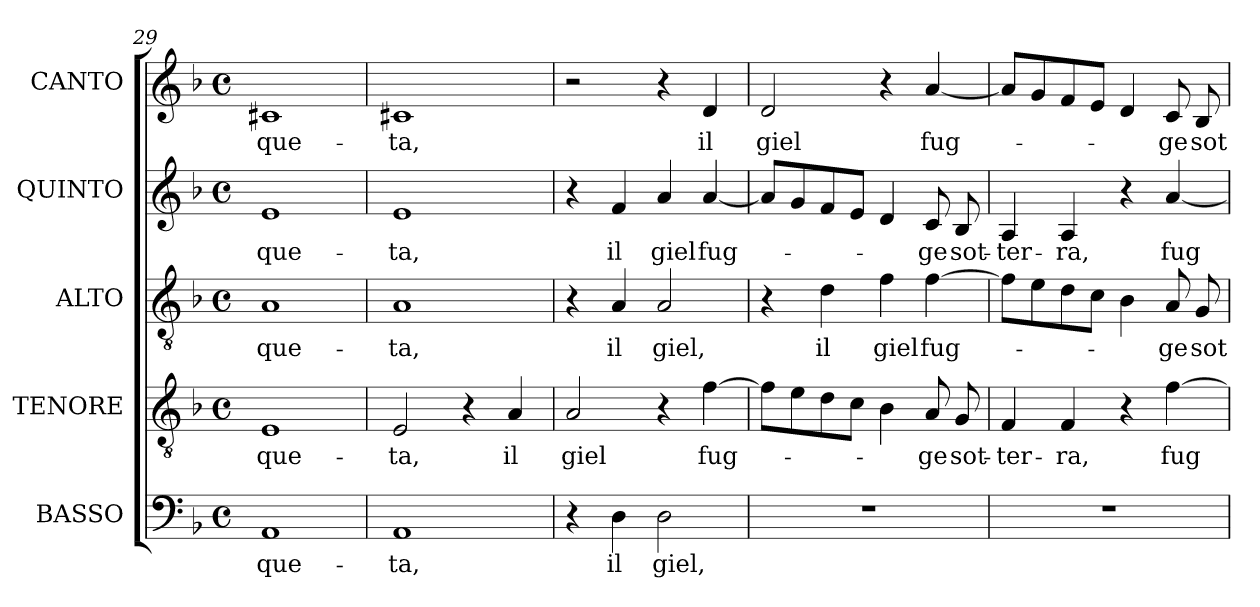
**kern	**text	**kern	**text	**kern	**text	**kern	**text	**kern	**text
*part5	*part5	*part4	*part4	*part3	*part3	*part2	*part2	*part1	*part1
*staff5	*staff5	*staff4	*staff4	*staff3	*staff3	*staff2	*staff2	*staff1	*staff1
*I"BASSO	*	*I"TENORE	*	*I"ALTO	*	*I"QUINTO	*	*I"CANTO	*
*I'B.	*	*I'T.	*	*I'T.	*	*	*	*	*
*clefF4	*	*clefGv2	*	*clefGv2	*	*clefG2	*	*clefG2	*
*	*	*ITrd7c12	*	*ITrd7c12	*	*	*	*	*
*k[b-]	*	*k[b-]	*	*k[b-]	*	*k[b-]	*	*k[b-]	*
*F:	*	*F:	*	*F:	*	*F:	*	*F:	*
*M4/4	*	*M4/4	*	*M4/4	*	*M4/4	*	*M4/4	*
*met(c)	*	*met(c)	*	*met(c)	*	*met(c)	*	*met(c)	*
=29	=29	=29	=29	=29	=29	=29	=29	=29	=29
!	!LO:LY:b:color=#000000	!	!	!	!	!	!	!	!
!	!	!	!LO:LY:b:color=#000000	!	!	!	!	!	!
!	!	!	!	!	!LO:LY:b:color=#000000	!	!	!	!
!	!	!	!	!	!	!	!LO:LY:b:color=#000000	!	!
!	!	!	!	!	!	!	!	!	!LO:LY:b:color=#000000
1AAi	-que-	1EEi	-que-	1AAi	-que-	1ei	-que-	1c#Xi	-que-
=30	=30	=30	=30	=30	=30	=30	=30	=30	=30
!	!LO:LY:b:color=#000000	!	!	!	!	!	!	!	!
!	!	!	!LO:LY:b:color=#000000	!	!	!	!	!	!
!	!	!	!	!	!LO:LY:b:color=#000000	!	!	!	!
!	!	!	!	!	!	!	!LO:LY:b:color=#000000	!	!
!	!	!	!	!	!	!	!	!	!LO:LY:b:color=#000000
1AAi	-ta,	2EEi/	-ta,	1AAi	-ta,	1ei	-ta,	1c#Xi	-ta,
.	.	4r	.	.	.	.	.	.	.
!	!	!	!LO:LY:b:color=#000000	!	!	!	!	!	!
.	.	4AAi/	il	.	.	.	.	.	.
=31	=31	=31	=31	=31	=31	=31	=31	=31	=31
!	!	!	!LO:LY:b:color=#000000	!	!	!	!	!	!
4r	.	2AAi/	giel	4r	.	4r	.	2r	.
!	!LO:LY:b:color=#000000	!	!	!	!	!	!	!	!
!	!	!	!	!	!LO:LY:b:color=#000000	!	!	!	!
!	!	!	!	!	!	!	!LO:LY:b:color=#000000	!	!
4Di\	il	.	.	4AAi/	il	4fi/	il	.	.
!	!LO:LY:b:color=#000000	!	!	!	!	!	!	!	!
!	!	!	!	!	!LO:LY:b:color=#000000	!	!	!	!
!	!	!	!	!	!	!	!LO:LY:b:color=#000000	!	!
2Di\	giel,	4r	.	2AAi/	giel,	4ai/	giel	4r	.
!	!	!	!LO:LY:b:color=#000000	!	!	!	!	!	!
!	!	!	!	!	!	!	!LO:LY:b:color=#000000	!	!
!	!	!	!	!	!	!	!	!	!LO:LY:b:color=#000000
.	.	[>4Fi\	fug-	.	.	[<4ai/	fug-	4di/	il
=32	=32	=32	=32	=32	=32	=32	=32	=32	=32
!	!	!	!	!	!	!	!	!	!LO:LY:b:color=#000000
1r	.	8Fi\L]	.	4r	.	8ai/L]	.	2di/	giel
.	.	8Ei\	.	.	.	8gi/	.	.	.
!	!	!	!	!	!LO:LY:b:color=#000000	!	!	!	!
.	.	8Di\	.	4Di\	il	8fi/	.	.	.
.	.	8Ci\J	.	.	.	8ei/J	.	.	.
!	!	!	!	!	!LO:LY:b:color=#000000	!	!	!	!
.	.	4BB-i\	.	4Fi\	giel	4di/	.	4r	.
!	!	!	!LO:LY:b:color=#000000	!	!	!	!	!	!
!	!	!	!	!	!LO:LY:b:color=#000000	!	!	!	!
!	!	!	!	!	!	!	!LO:LY:b:color=#000000	!	!
!	!	!	!	!	!	!	!	!	!LO:LY:b:color=#000000
.	.	8AAi/	-ge	[>4Fi\	fug-	8ci/	-ge	[<4ai/	fug-
!	!	!	!LO:LY:b:color=#000000	!	!	!	!	!	!
!	!	!	!	!	!	!	!LO:LY:b:color=#000000	!	!
.	.	8GGi/	sot-	.	.	8B-i/	sot-	.	.
!!LO:LB:g=z
=33	=33	=33	=33	=33	=33	=33	=33	=33	=33
!	!	!	!LO:LY:b:color=#000000	!	!	!	!	!	!
!	!	!	!	!	!	!	!LO:LY:b:color=#000000	!	!
1r	.	4FFi/	-ter-	8Fi\L]	.	4Ai/	-ter-	8ai/L]	.
.	.	.	.	8Ei\	.	.	.	8gi/	.
!	!	!	!LO:LY:b:color=#000000	!	!	!	!	!	!
!	!	!	!	!	!	!	!LO:LY:b:color=#000000	!	!
.	.	4FFi/	-ra,	8Di\	.	4Ai/	-ra,	8fi/	.
.	.	.	.	8Ci\J	.	.	.	8ei/J	.
.	.	4r	.	4BB-i\	.	4r	.	4di/	.
!	!	!	!LO:LY:b:color=#000000	!	!	!	!	!	!
!	!	!	!	!	!LO:LY:b:color=#000000	!	!	!	!
!	!	!	!	!	!	!	!LO:LY:b:color=#000000	!	!
!	!	!	!	!	!	!	!	!	!LO:LY:b:color=#000000
.	.	[>4Fi\	fug-	8AAi/	-ge	[<4ai/	fug-	8ci/	-ge
!	!	!	!	!	!LO:LY:b:color=#000000	!	!	!	!
!	!	!	!	!	!	!	!	!	!LO:LY:b:color=#000000
.	.	.	.	8GGi/	sot-	.	.	8B-i/	sot-
=	=	=	=	=	=	=	=	=	=
*-	*-	*-	*-	*-	*-	*-	*-	*-	*-
